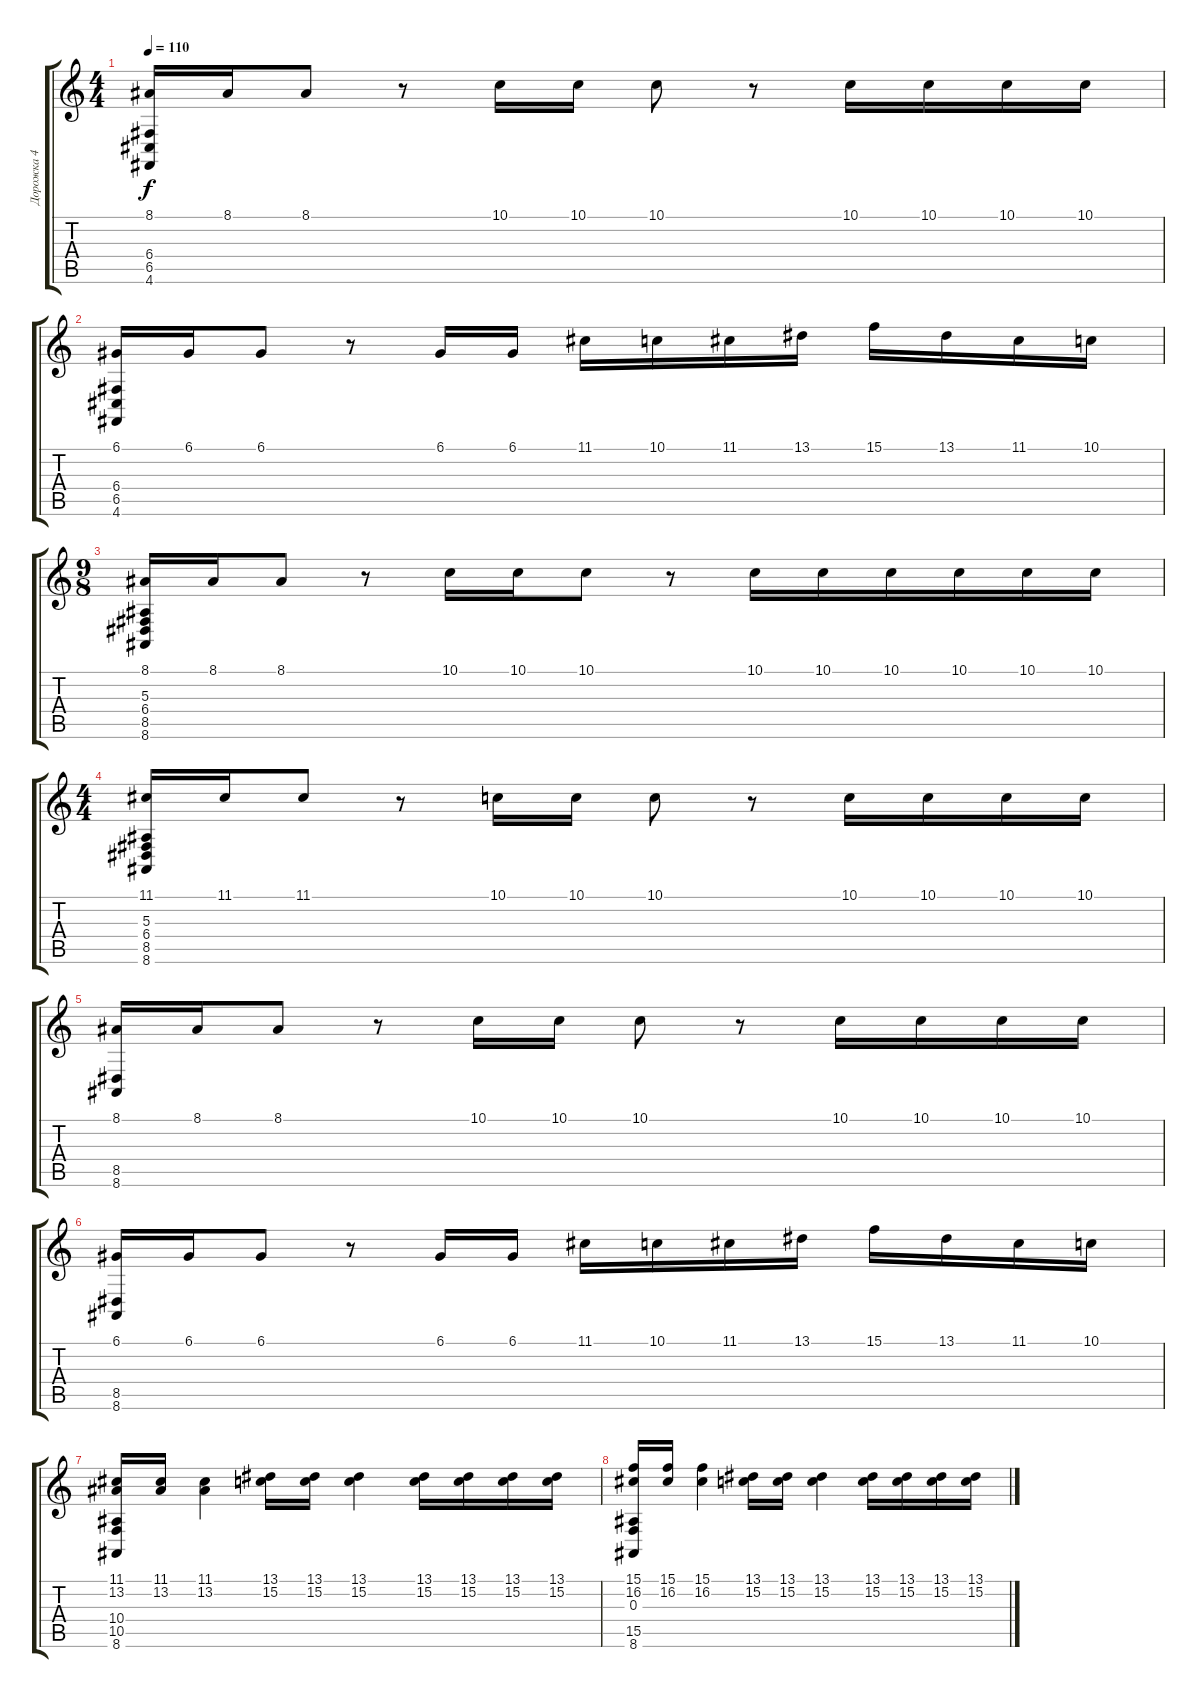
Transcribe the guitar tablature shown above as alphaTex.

\track ("Дорожка 4" "Дорожка 4") {instrument stringensemble1}
\staff {score tabs}
\tuning (D4 A3 F3 C3 G2 D2) {hide}
\ts (4 4)
\tempo 110
\clef g2
\ks c
(8.1 6.4 6.5 4.6).16{dy f} 8.1.16 8.1.8 r.8 10.1.16 10.1.16 10.1.8 r.8 10.1.16 10.1.16 10.1.16 10.1.16 |
(6.1 6.4 6.5 4.6).16 6.1.16 6.1.8 r.8 6.1.16 6.1.16 11.1.16 10.1.16 11.1.16 13.1.16 15.1.16 13.1.16 11.1.16 10.1.16 |
\ts (9 8)
(8.1 5.3 6.4 8.5 8.6).16 8.1.16 8.1.8 r.8 10.1.16 10.1.16 10.1.8 r.8 10.1.16 10.1.16 10.1.16 10.1.16 10.1.16 10.1.16 |
\ts (4 4)
(11.1 5.3 6.4 8.5 8.6).16 11.1.16 11.1.8 r.8 10.1.16 10.1.16 10.1.8 r.8 10.1.16 10.1.16 10.1.16 10.1.16 |
(8.1 8.5 8.6).16 8.1.16 8.1.8 r.8 10.1.16 10.1.16 10.1.8 r.8 10.1.16 10.1.16 10.1.16 10.1.16 |
(6.1 8.5 8.6).16 6.1.16 6.1.8 r.8 6.1.16 6.1.16 11.1.16 10.1.16 11.1.16 13.1.16 15.1.16 13.1.16 11.1.16 10.1.16 |
(11.1 13.2 10.4 10.5 8.6).16 (11.1 13.2).16 (11.1 13.2).4 (13.1 15.2).16 (13.1 15.2).16 (13.1 15.2).4 (13.1 15.2).16 (13.1 15.2).16 (13.1 15.2).16 (13.1 15.2).16 |
(15.1 16.2 0.3 15.5 8.6).16 (15.1 16.2).16 (15.1 16.2).4 (13.1 15.2).16 (13.1 15.2).16 (13.1 15.2).4 (13.1 15.2).16 (13.1 15.2).16 (13.1 15.2).16 (13.1 15.2).16
